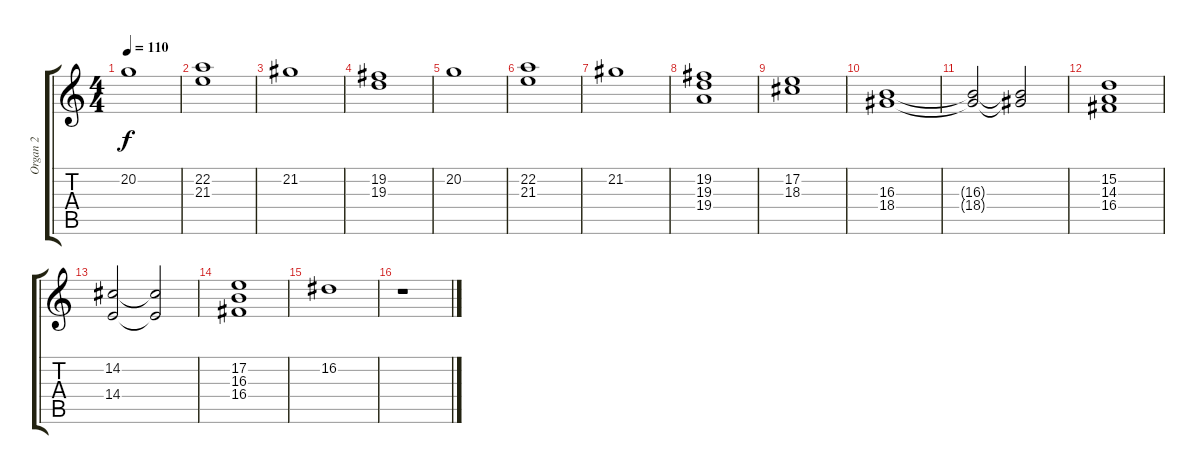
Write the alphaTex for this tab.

\track ("Organ 2" "Organ 2") {instrument percussiveorgan}
\staff {score tabs}
\tuning (E4 B3 G3 D3 A2 E2) {hide}
\ts (4 4)
\tempo 110
\clef g2
\ks c
20.2.1{dy f} |
(22.2 21.3).1 |
21.2.1 |
(19.2 19.3).1 |
20.2.1 |
(22.2 21.3).1 |
21.2.1 |
(19.2 19.3 19.4).1 |
(17.2 18.3).1 |
(16.3 18.4).1 |
(16.3{t} 18.4{t}).2 (16.3{t} 18.4{t}).2 |
(15.2 14.3 16.4).1 |
(14.2 14.4).2 (14.2{t} 14.4{t}).2 |
(17.2 16.3 16.4).1 |
16.2.1 |
r.1
